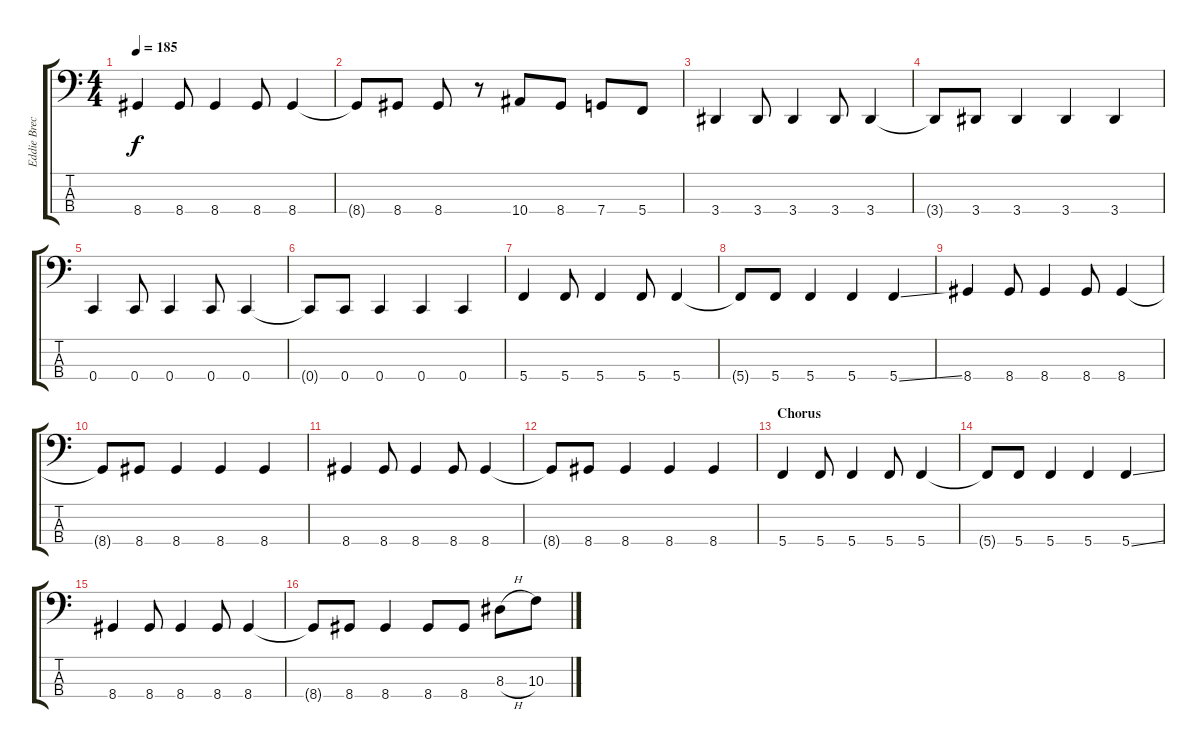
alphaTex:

\track ("Eddie Breckenridge (Bass)" "Eddie Brec") {instrument electricbassfinger}
\staff {score tabs}
\tuning (F2 C2 G1 C1) {hide}
\ts (4 4)
\tempo 185
\clef f4
\ks c
8.4.4{dy f} 8.4.8 8.4.4 8.4.8 8.4.4 |
8.4{t}.8 8.4.8 8.4.8 r.8 10.4.8 8.4.8 7.4.8 5.4.8 |
3.4.4 3.4.8 3.4.4 3.4.8 3.4.4 |
3.4{t}.8 3.4.8 3.4.4 3.4.4 3.4.4 |
0.4.4 0.4.8 0.4.4 0.4.8 0.4.4 |
0.4{t}.8 0.4.8 0.4.4 0.4.4 0.4.4 |
5.4.4 5.4.8 5.4.4 5.4.8 5.4.4 |
5.4{t}.8 5.4.8 5.4.4 5.4.4 5.4{ss}.4 |
8.4.4 8.4.8 8.4.4 8.4.8 8.4.4 |
8.4{t}.8 8.4.8 8.4.4 8.4.4 8.4.4 |
8.4.4 8.4.8 8.4.4 8.4.8 8.4.4 |
8.4{t}.8 8.4.8 8.4.4 8.4.4 8.4.4 |
\section ("" "Chorus")
5.4.4 5.4.8 5.4.4 5.4.8 5.4.4 |
5.4{t}.8 5.4.8 5.4.4 5.4.4 5.4{ss}.4 |
8.4.4 8.4.8 8.4.4 8.4.8 8.4.4 |
8.4{t}.8 8.4.8 8.4.4 8.4.8 8.4.8 8.3{h}.8 10.3.8
